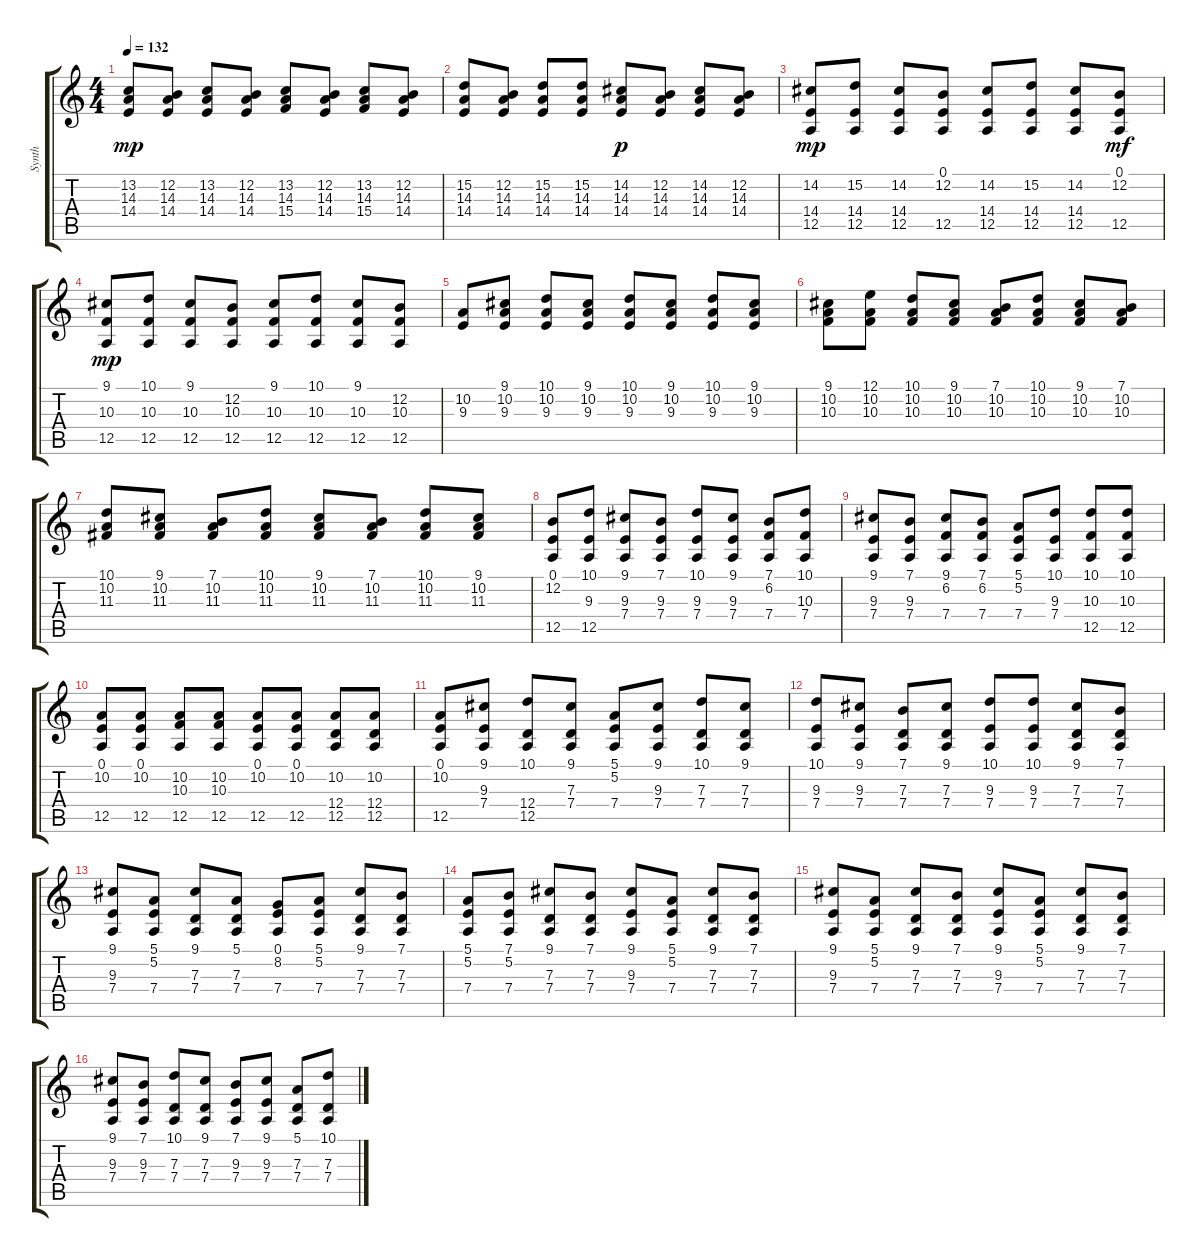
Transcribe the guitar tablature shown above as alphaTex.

\track ("Synth" "Synth") {instrument rockorgan}
\staff {score tabs}
\tuning (E4 B3 G3 D3 A2 E2) {hide}
\ts (4 4)
\tempo 132
\clef g2
\ks c
(13.2 14.3 14.4).8{dy mp} (12.2 14.3 14.4).8 (13.2 14.3 14.4).8 (12.2 14.3 14.4).8 (13.2 14.3 15.4).8 (12.2 14.3 14.4).8 (13.2 14.3 15.4).8 (12.2 14.3 14.4).8 |
(15.2 14.3 14.4).8 (12.2 14.3 14.4).8 (15.2 14.3 14.4).8 (15.2 14.3 14.4).8 (14.2 14.3 14.4).8{dy p} (12.2 14.3 14.4).8 (14.2 14.3 14.4).8 (12.2 14.3 14.4).8 |
(14.2 14.4 12.5).8{dy mp} (15.2 14.4 12.5).8 (14.2 14.4 12.5).8 (0.1 12.2 12.5).8 (14.2 14.4 12.5).8 (15.2 14.4 12.5).8 (14.2 14.4 12.5).8 (0.1 12.2 12.5).8{dy mf} |
(9.1 10.3 12.5).8{dy mp} (10.1 10.3 12.5).8 (9.1 10.3 12.5).8 (12.2 10.3 12.5).8 (9.1 10.3 12.5).8 (10.1 10.3 12.5).8 (9.1 10.3 12.5).8 (12.2 10.3 12.5).8 |
(10.2 9.3).8 (9.1 10.2 9.3).8 (10.1 10.2 9.3).8 (9.1 10.2 9.3).8 (10.1 10.2 9.3).8 (9.1 10.2 9.3).8 (10.1 10.2 9.3).8 (9.1 10.2 9.3).8 |
(9.1 10.2 10.3).8 (12.1 10.2 10.3).8 (10.1 10.2 10.3).8 (9.1 10.2 10.3).8 (7.1 10.2 10.3).8 (10.1 10.2 10.3).8 (9.1 10.2 10.3).8 (7.1 10.2 10.3).8 |
(10.1 10.2 11.3).8 (9.1 10.2 11.3).8 (7.1 10.2 11.3).8 (10.1 10.2 11.3).8 (9.1 10.2 11.3).8 (7.1 10.2 11.3).8 (10.1 10.2 11.3).8 (9.1 10.2 11.3).8 |
(0.1 12.2 12.5).8 (10.1 9.3 12.5).8 (9.1 9.3 7.4).8 (7.1 9.3 7.4).8 (10.1 9.3 7.4).8 (9.1 9.3 7.4).8 (7.1 6.2 7.4).8 (10.1 10.3 7.4).8 |
(9.1 9.3 7.4).8 (7.1 9.3 7.4).8 (9.1 6.2 7.4).8 (7.1 6.2 7.4).8 (5.1 5.2 7.4).8 (10.1 9.3 7.4).8 (10.1 10.3 12.5).8 (10.1 10.3 12.5).8 |
(0.1 10.2 12.5).8 (0.1 10.2 12.5).8 (10.2 10.3 12.5).8 (10.2 10.3 12.5).8 (0.1 10.2 12.5).8 (0.1 10.2 12.5).8 (10.2 12.4 12.5).8 (10.2 12.4 12.5).8 |
(0.1 10.2 12.5).8 (9.1 9.3 7.4).8 (10.1 12.4 12.5).8 (9.1 7.3 7.4).8 (5.1 5.2 7.4).8 (9.1 9.3 7.4).8 (10.1 7.3 7.4).8 (9.1 7.3 7.4).8 |
(10.1 9.3 7.4).8 (9.1 9.3 7.4).8 (7.1 7.3 7.4).8 (9.1 7.3 7.4).8 (10.1 9.3 7.4).8 (10.1 9.3 7.4).8 (9.1 7.3 7.4).8 (7.1 7.3 7.4).8 |
(9.1 9.3 7.4).8 (5.1 5.2 7.4).8 (9.1 7.3 7.4).8 (5.1 7.3 7.4).8 (0.1 8.2 7.4).8 (5.1 5.2 7.4).8 (9.1 7.3 7.4).8 (7.1 7.3 7.4).8 |
(5.1 5.2 7.4).8 (7.1 5.2 7.4).8 (9.1 7.3 7.4).8 (7.1 7.3 7.4).8 (9.1 9.3 7.4).8 (5.1 5.2 7.4).8 (9.1 7.3 7.4).8 (7.1 7.3 7.4).8 |
(9.1 9.3 7.4).8 (5.1 5.2 7.4).8 (9.1 7.3 7.4).8 (7.1 7.3 7.4).8 (9.1 9.3 7.4).8 (5.1 5.2 7.4).8 (9.1 7.3 7.4).8 (7.1 7.3 7.4).8 |
(9.1 9.3 7.4).8 (7.1 9.3 7.4).8 (10.1 7.3 7.4).8 (9.1 7.3 7.4).8 (7.1 9.3 7.4).8 (9.1 9.3 7.4).8 (5.1 7.3 7.4).8 (10.1 7.3 7.4).8
